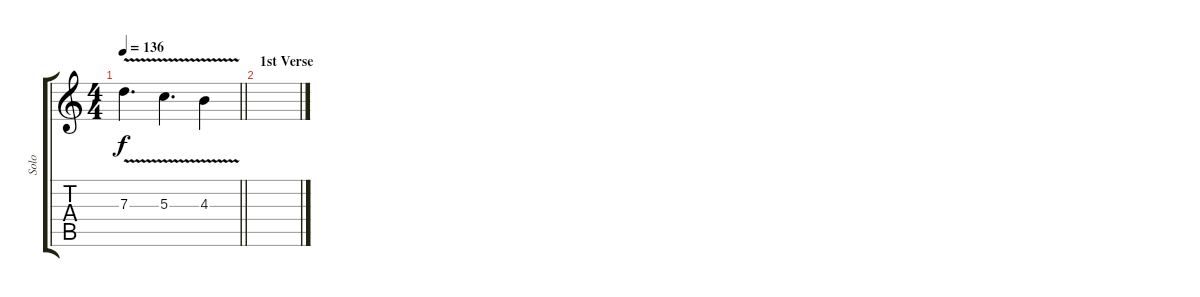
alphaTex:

\track ("Solo" "Solo") {instrument overdrivenguitar}
\staff {score tabs}
\tuning (E4 B3 G3 D3 A2 E2) {hide}
\ts (4 4)
\tempo 136
\clef g2
\barLineRight lightlight
\ks c
7.3{v}.4{d dy f} 5.3{v}.4{d} 4.3{v}.4 |
\section ("" "1st Verse")
